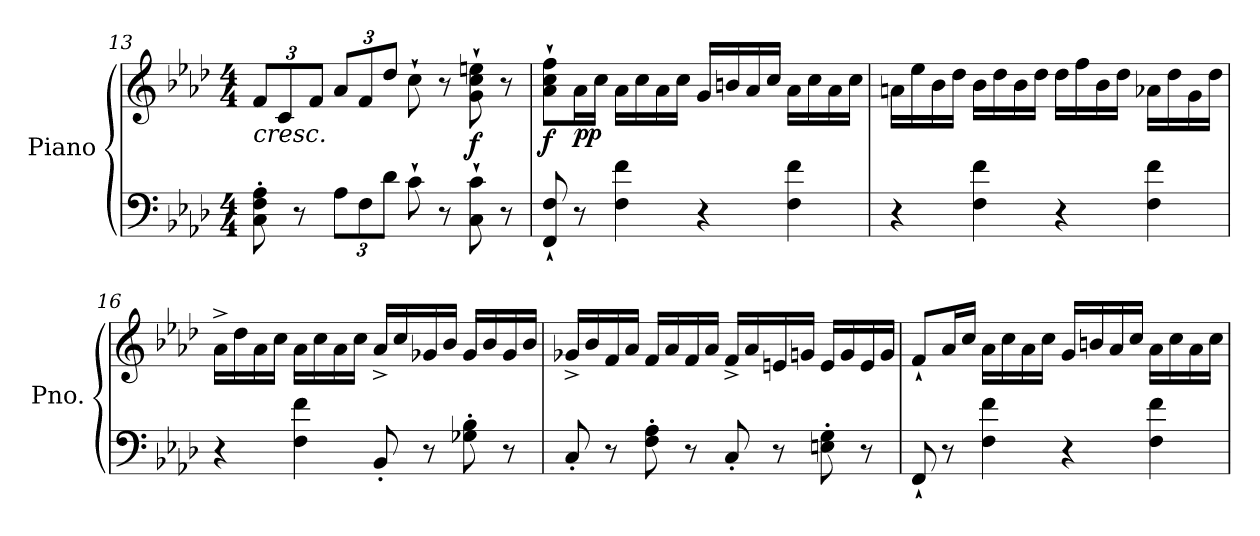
**kern	**kern	**dynam
*part1	*part1	*part1
*staff2	*staff1	*staff1/2
*I"Piano	*	*
*I'Pno.	*	*
*clefF4	*clefG2	*
*k[b-e-a-d-]	*k[b-e-a-d-]	*
*M4/4	*M4/4	*
*	*Xbrackettup	*
=13	=13	=13
!	!	!LO:HP:b
8C\' 8F\' 8A-\'	12f/L	<
.	12c/	.
8r	.	.
.	12f/J	.
*Xbrackettup	*	*
12A-\L	12a-/L	.
12F\	12f/	.
12d-\J	12dd-/J	.
8c`\	8cc`\	.
8r	8r	.
!	!	!LO:DY:b
8C\` 8c\`	8g\` 8cc\` 8een\`	f
8r	8r	.
.	.	[
!!LO:LB:g=z
=14	=14	=14
!	!	!LO:DY:b
8FF/` 8F/`	8a-\` 8cc\` 8ff\`L	f
!	!	!LO:DY:b
8r	16a-\L	pp
.	16cc\JJ	.
4F\ 4f\	16a-\LL	.
.	16cc\	.
.	16a-\	.
.	16cc\JJ	.
4r	16g/LL	.
.	16bn/	.
.	16a-/	.
.	16cc/JJ	.
4F\ 4f\	16a-\LL	.
.	16cc\	.
.	16a-\	.
.	16cc\JJ	.
=15	=15	=15
4r	16an\LL	.
.	16ee-\	.
.	16b-\	.
.	16dd-\JJ	.
4F\ 4f\	16b-\LL	.
.	16dd-\	.
.	16b-\	.
.	16dd-\JJ	.
4r	16dd-\LL	.
.	16ff\	.
.	16b-\	.
.	16dd-\JJ	.
4F\ 4f\	16a-X\LL	.
.	16dd-\	.
.	16g\	.
.	16dd-\JJ	.
=16	=16	=16
4r	16a-^\LL	.
.	16dd-\	.
.	16a-\	.
.	16cc\JJ	.
4F\ 4f\	16a-\LL	.
.	16cc\	.
.	16a-\	.
.	16cc\JJ	.
8BB-'/	16a-^/LL	.
.	16cc/	.
8r	16g-X/	.
.	16b-/JJ	.
8G-X\' 8B-\'	16g-/LL	.
.	16b-/	.
8r	16g-/	.
.	16b-/JJ	.
!!LO:LB:g=z
=17	=17	=17
8C'/	16g-X^/LL	.
.	16b-/	.
8r	16f/	.
.	16a-/JJ	.
8F\' 8A-\'	16f/LL	.
.	16a-/	.
8r	16f/	.
.	16a-/JJ	.
8C'/	16f^/LL	.
.	16a-/	.
8r	16en/	.
.	16gn/JJ	.
8En\' 8G\'	16e/LL	.
.	16g/	.
8r	16e/	.
.	16g/JJ	.
=18	=18	=18
8FF`/	8f`/L	.
8r	16a-/L	.
.	16cc/JJ	.
4F\ 4f\	16a-\LL	.
.	16cc\	.
.	16a-\	.
.	16cc\JJ	.
4r	16g/LL	.
.	16bn/	.
.	16a-/	.
.	16cc/JJ	.
4F\ 4f\	16a-\LL	.
.	16cc\	.
.	16a-\	.
.	16cc\JJ	.
=	=	=
*-	*-	*-
